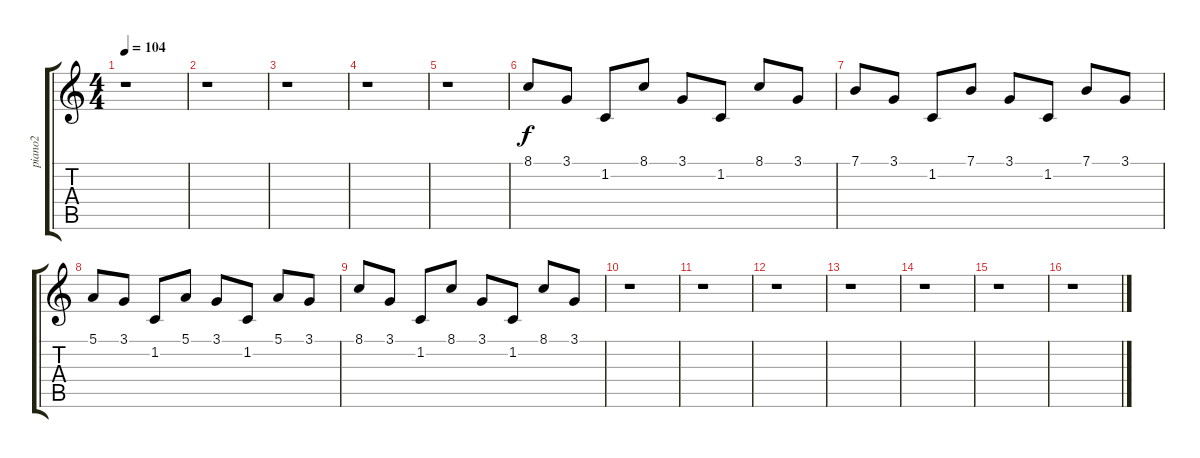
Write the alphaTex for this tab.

\track ("piano2" "piano2") {instrument acousticgrandpiano}
\staff {score tabs}
\tuning (E4 B3 G3 D3 A2 E2) {hide}
\ts (4 4)
\tempo 104
\clef g2
\ks c
r.1{dy f instrument acousticgrandpiano} |
r.1 |
r.1 |
r.1 |
r.1 |
8.1.8 3.1.8 1.2.8 8.1.8 3.1.8 1.2.8 8.1.8 3.1.8 |
7.1.8 3.1.8 1.2.8 7.1.8 3.1.8 1.2.8 7.1.8 3.1.8 |
5.1.8 3.1.8 1.2.8 5.1.8 3.1.8 1.2.8 5.1.8 3.1.8 |
8.1.8 3.1.8 1.2.8 8.1.8 3.1.8 1.2.8 8.1.8 3.1.8 |
r.1 |
r.1 |
r.1 |
r.1 |
r.1 |
r.1 |
r.1
